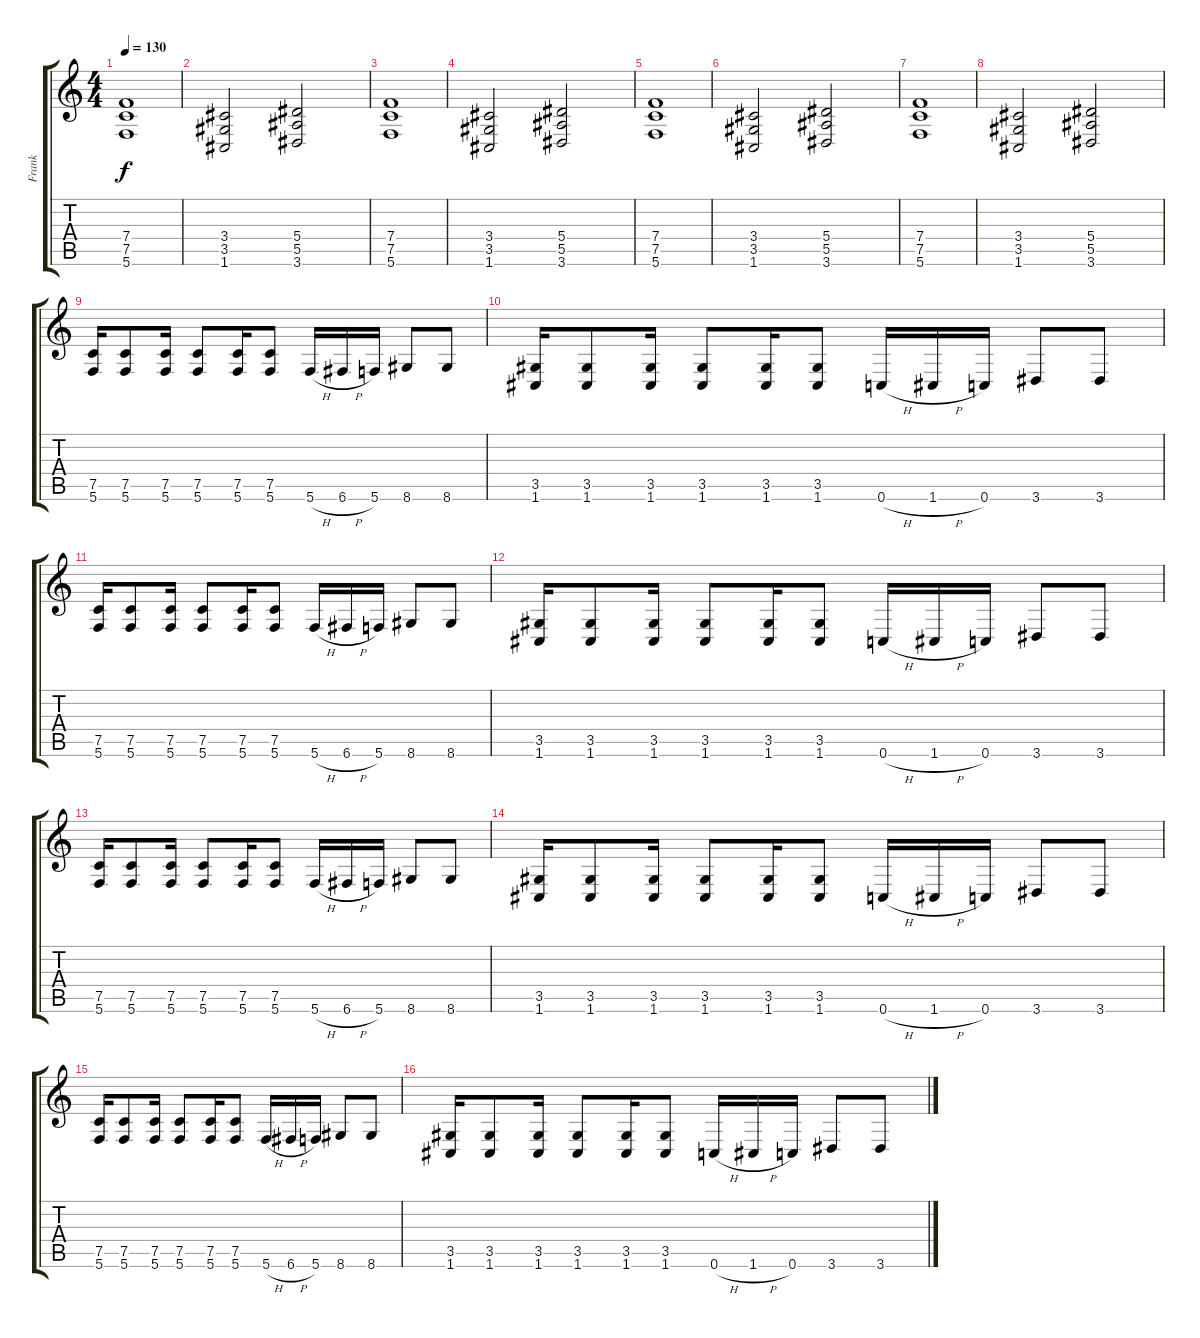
\track ("Frank" "Frank") {instrument distortionguitar}
\staff {score tabs}
\tuning (C4 G3 Eb3 Bb2 F2 C2) {hide}
\ts (4 4)
\tempo 130
\clef g2
\ks c
(7.4 7.5 5.6).1{dy f} |
(3.4 3.5 1.6).2 (5.4 5.5 3.6).2 |
(7.4 7.5 5.6).1 |
(3.4 3.5 1.6).2 (5.4 5.5 3.6).2 |
(7.4 7.5 5.6).1 |
(3.4 3.5 1.6).2 (5.4 5.5 3.6).2 |
(7.4 7.5 5.6).1 |
(3.4 3.5 1.6).2 (5.4 5.5 3.6).2 |
(7.5 5.6).16 (7.5 5.6).8 (7.5 5.6).16 (7.5 5.6).8 (7.5 5.6).16 (7.5 5.6).8 5.6{h}.16 6.6{h}.16 5.6.16 8.6.8 8.6.8 |
(3.5 1.6).16 (3.5 1.6).8 (3.5 1.6).16 (3.5 1.6).8 (3.5 1.6).16 (3.5 1.6).8 0.6{h}.16 1.6{h}.16 0.6.16 3.6.8 3.6.8 |
(7.5 5.6).16 (7.5 5.6).8 (7.5 5.6).16 (7.5 5.6).8 (7.5 5.6).16 (7.5 5.6).8 5.6{h}.16 6.6{h}.16 5.6.16 8.6.8 8.6.8 |
(3.5 1.6).16 (3.5 1.6).8 (3.5 1.6).16 (3.5 1.6).8 (3.5 1.6).16 (3.5 1.6).8 0.6{h}.16 1.6{h}.16 0.6.16 3.6.8 3.6.8 |
(7.5 5.6).16 (7.5 5.6).8 (7.5 5.6).16 (7.5 5.6).8 (7.5 5.6).16 (7.5 5.6).8 5.6{h}.16 6.6{h}.16 5.6.16 8.6.8 8.6.8 |
(3.5 1.6).16 (3.5 1.6).8 (3.5 1.6).16 (3.5 1.6).8 (3.5 1.6).16 (3.5 1.6).8 0.6{h}.16 1.6{h}.16 0.6.16 3.6.8 3.6.8 |
(7.5 5.6).16 (7.5 5.6).8 (7.5 5.6).16 (7.5 5.6).8 (7.5 5.6).16 (7.5 5.6).8 5.6{h}.16 6.6{h}.16 5.6.16 8.6.8 8.6.8 |
(3.5 1.6).16 (3.5 1.6).8 (3.5 1.6).16 (3.5 1.6).8 (3.5 1.6).16 (3.5 1.6).8 0.6{h}.16 1.6{h}.16 0.6.16 3.6.8 3.6.8
